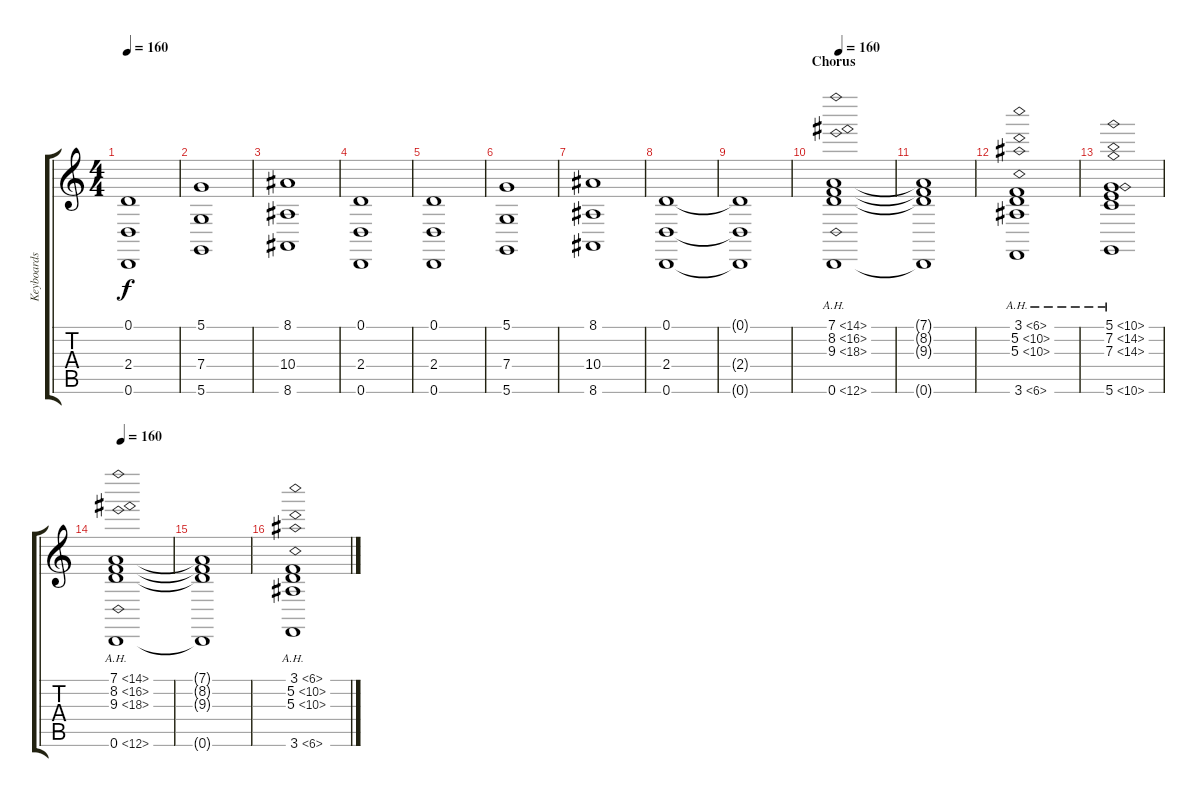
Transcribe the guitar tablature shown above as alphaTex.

\track ("Keyboards II" "Keyboards ") {instrument stringensemble1}
\staff {score tabs}
\tuning (D4 A3 F3 C3 G2 D2) {hide}
\ts (4 4)
\tempo 160
\tempo 80
\tempo 160
\clef g2
\ks c
(0.1 2.4 0.6).1{dy f instrument stringensemble1} |
(5.1 7.4 5.6).1 |
(8.1 10.4 8.6).1 |
(0.1 2.4 0.6).1 |
(0.1 2.4 0.6).1 |
(5.1 7.4 5.6).1 |
(8.1 10.4 8.6).1 |
(0.1 2.4 0.6).1 |
(0.1{t} 2.4{t} 0.6{t}).1 |
\section ("" "Chorus")
\tempo 160
(7.1{ah 7} 8.2{ah 8} 9.3{ah 9} 0.6{ah 12}).1 |
(7.1{t} 8.2{t} 9.3{t} 0.6{t}).1 |
(3.1{ah 3} 5.2{ah 5} 5.3{ah 5} 3.6{ah 3}).1 |
(5.1{ah 5} 7.2{ah 7} 7.3{ah 7} 5.6{ah 5}).1 |
\tempo 160
(7.1{ah 7} 8.2{ah 8} 9.3{ah 9} 0.6{ah 12}).1 |
(7.1{t} 8.2{t} 9.3{t} 0.6{t}).1 |
(3.1{ah 3} 5.2{ah 5} 5.3{ah 5} 3.6{ah 3}).1
